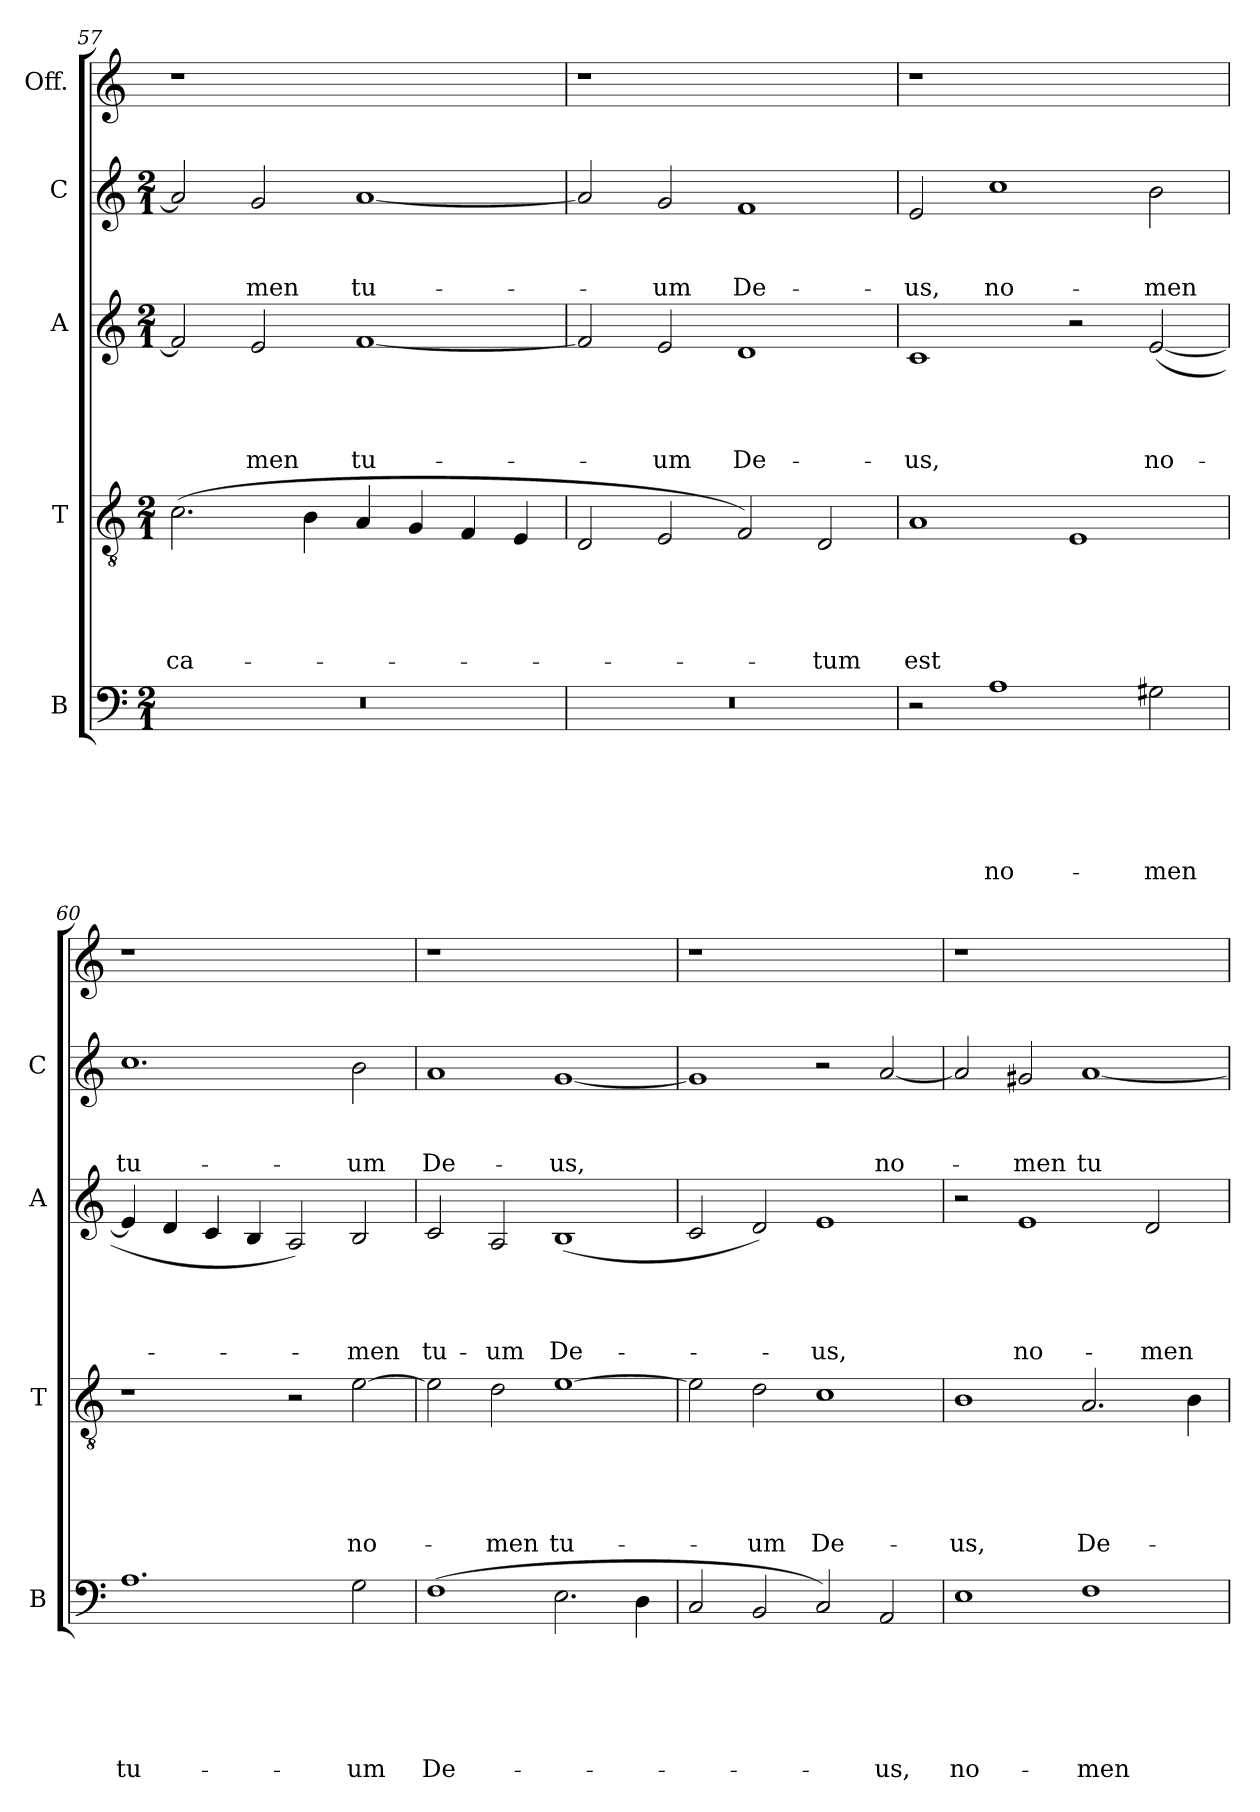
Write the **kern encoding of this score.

**kern	**text	**text	**text	**text	**text	**text	**kern	**text	**text	**text	**text	**text	**kern	**text	**text	**text	**text	**kern	**text	**text	**text	**kern
*part5	*part5	*part5	*part5	*part5	*part5	*part5	*part4	*part4	*part4	*part4	*part4	*part4	*part3	*part3	*part3	*part3	*part3	*part2	*part2	*part2	*part2	*part1
*staff5	*staff5	*staff5	*staff5	*staff5	*staff5	*staff5	*staff4	*staff4	*staff4	*staff4	*staff4	*staff4	*staff3	*staff3	*staff3	*staff3	*staff3	*staff2	*staff2	*staff2	*staff2	*staff1
*I"B	*	*	*	*	*	*	*I"T	*	*	*	*	*	*I"A	*	*	*	*	*I"C	*	*	*	*I"Off.
*I'B	*	*	*	*	*	*	*I'T	*	*	*	*	*	*I'A	*	*	*	*	*I'C	*	*	*	*
!!LO:PB:g=z
*clefF4	*	*	*	*	*	*	*clefGv2	*	*	*	*	*	*clefG2	*	*	*	*	*clefG2	*	*	*	*clefG2
*k[]	*	*	*	*	*	*	*k[]	*	*	*	*	*	*k[]	*	*	*	*	*k[]	*	*	*	*k[]
*C:	*	*	*	*	*	*	*C:	*	*	*	*	*	*C:	*	*	*	*	*C:	*	*	*	*C:
*M2/1	*	*	*	*	*	*	*M2/1	*	*	*	*	*	*M2/1	*	*	*	*	*M2/1	*	*	*	*
=57	=57	=57	=57	=57	=57	=57	=57	=57	=57	=57	=57	=57	=57	=57	=57	=57	=57	=57	=57	=57	=57	=57
!LO:N:vis=1	!	!	!	!	!	!	!	!	!	!	!	!LO:LY:b	!	!	!	!	!	!	!	!	!	!
0r	.	.	.	.	.	.	(>2.c\	.	.	.	.	-ca-	2f/]	.	.	.	.	2a/]	.	.	.	1r
!	!	!	!	!	!	!	!	!	!	!	!	!	!	!	!	!	!LO:LY:b	!	!	!	!LO:LY:b	!
.	.	.	.	.	.	.	.	.	.	.	.	.	2e/	.	.	.	-men	2g/	.	.	-men	.
.	.	.	.	.	.	.	4B\	.	.	.	.	.	.	.	.	.	.	.	.	.	.	.
!	!	!	!	!	!	!	!	!	!	!	!	!	!	!	!	!	!LO:LY:b	!	!	!	!LO:LY:b	!
.	.	.	.	.	.	.	4A/	.	.	.	.	.	[<1f	.	.	.	tu-	[<1a	.	.	tu-	1ryy
.	.	.	.	.	.	.	4G/	.	.	.	.	.	.	.	.	.	.	.	.	.	.	.
.	.	.	.	.	.	.	4F/	.	.	.	.	.	.	.	.	.	.	.	.	.	.	.
.	.	.	.	.	.	.	4E/	.	.	.	.	.	.	.	.	.	.	.	.	.	.	.
=58	=58	=58	=58	=58	=58	=58	=58	=58	=58	=58	=58	=58	=58	=58	=58	=58	=58	=58	=58	=58	=58	=58
!LO:N:vis=1	!	!	!	!	!	!	!	!	!	!	!	!	!	!	!	!	!	!	!	!	!	!
0r	.	.	.	.	.	.	2D/	.	.	.	.	.	2f/]	.	.	.	.	2a/]	.	.	.	1r
!	!	!	!	!	!	!	!	!	!	!	!	!	!	!	!	!	!LO:LY:b	!	!	!	!LO:LY:b	!
.	.	.	.	.	.	.	2E/	.	.	.	.	.	2e/	.	.	.	-um	2g/	.	.	-um	.
!	!	!	!	!	!	!	!	!	!	!	!	!	!	!	!	!	!LO:LY:b	!	!	!	!LO:LY:b	!
.	.	.	.	.	.	.	2F/)	.	.	.	.	.	1d	.	.	.	De-	1f	.	.	De-	1ryy
!	!	!	!	!	!	!	!	!	!	!	!	!LO:LY:b	!	!	!	!	!	!	!	!	!	!
.	.	.	.	.	.	.	2D/	.	.	.	.	-tum	.	.	.	.	.	.	.	.	.	.
=59	=59	=59	=59	=59	=59	=59	=59	=59	=59	=59	=59	=59	=59	=59	=59	=59	=59	=59	=59	=59	=59	=59
!	!	!	!	!	!	!	!	!	!	!	!	!LO:LY:b	!	!	!	!	!LO:LY:b	!	!	!	!LO:LY:b	!
2r	.	.	.	.	.	.	1A	.	.	.	.	est	1c	.	.	.	-us,	2e/	.	.	-us,	1r
!	!	!	!	!	!	!LO:LY:b	!	!	!	!	!	!	!	!	!	!	!	!	!	!	!LO:LY:b	!
1A	.	.	.	.	.	no-	.	.	.	.	.	.	.	.	.	.	.	1cc	.	.	no-	.
.	.	.	.	.	.	.	1E	.	.	.	.	.	2r	.	.	.	.	.	.	.	.	1ryy
!	!	!	!	!	!	!LO:LY:b	!	!	!	!	!	!	!	!	!	!	!LO:LY:b	!	!	!	!LO:LY:b	!
2G#X\	.	.	.	.	.	-men	.	.	.	.	.	.	([<2e/	.	.	.	no-	2b\	.	.	-men	.
=60	=60	=60	=60	=60	=60	=60	=60	=60	=60	=60	=60	=60	=60	=60	=60	=60	=60	=60	=60	=60	=60	=60
!	!	!	!	!	!	!LO:LY:b	!	!	!	!	!	!	!	!	!	!	!	!	!	!	!LO:LY:b	!
1.A	.	.	.	.	.	tu-	1r	.	.	.	.	.	4e/]	.	.	.	.	1.cc	.	.	tu-	1r
.	.	.	.	.	.	.	.	.	.	.	.	.	4d/	.	.	.	.	.	.	.	.	.
.	.	.	.	.	.	.	.	.	.	.	.	.	4c/	.	.	.	.	.	.	.	.	.
.	.	.	.	.	.	.	.	.	.	.	.	.	4B/	.	.	.	.	.	.	.	.	.
.	.	.	.	.	.	.	2r	.	.	.	.	.	2A/)	.	.	.	.	.	.	.	.	1ryy
!	!	!	!	!	!	!LO:LY:b	!	!	!	!	!	!LO:LY:b	!	!	!	!	!LO:LY:b	!	!	!	!LO:LY:b	!
2G\	.	.	.	.	.	-um	[>2e\	.	.	.	.	no-	2B/	.	.	.	-men	2b\	.	.	-um	.
=61	=61	=61	=61	=61	=61	=61	=61	=61	=61	=61	=61	=61	=61	=61	=61	=61	=61	=61	=61	=61	=61	=61
!	!	!	!	!	!	!LO:LY:b	!	!	!	!	!	!	!	!	!	!	!LO:LY:b	!	!	!	!LO:LY:b	!
(>1F	.	.	.	.	.	De-	2e\]	.	.	.	.	.	2c/	.	.	.	tu-	1a	.	.	De-	1r
!	!	!	!	!	!	!	!	!	!	!	!	!LO:LY:b	!	!	!	!	!LO:LY:b	!	!	!	!	!
.	.	.	.	.	.	.	2d\	.	.	.	.	-men	2A/	.	.	.	-um	.	.	.	.	.
!	!	!	!	!	!	!	!	!	!	!	!	!LO:LY:b	!	!	!	!	!LO:LY:b	!	!	!	!LO:LY:b	!
2.E\	.	.	.	.	.	.	[>1e	.	.	.	.	tu-	(>1B	.	.	.	De-	[<1g	.	.	-us,	1ryy
4D\	.	.	.	.	.	.	.	.	.	.	.	.	.	.	.	.	.	.	.	.	.	.
=62	=62	=62	=62	=62	=62	=62	=62	=62	=62	=62	=62	=62	=62	=62	=62	=62	=62	=62	=62	=62	=62	=62
2C/	.	.	.	.	.	.	2e\]	.	.	.	.	.	2c/	.	.	.	.	1g]	.	.	.	1r
!	!	!	!	!	!	!	!	!	!	!	!	!LO:LY:b	!	!	!	!	!	!	!	!	!	!
2BB/	.	.	.	.	.	.	2d\	.	.	.	.	-um	2d/)	.	.	.	.	.	.	.	.	.
!	!	!	!	!	!	!	!	!	!	!	!	!LO:LY:b	!	!	!	!	!LO:LY:b	!	!	!	!	!
2C/)	.	.	.	.	.	.	1c	.	.	.	.	De-	1e	.	.	.	-us,	2r	.	.	.	1ryy
!	!	!	!	!	!	!LO:LY:b	!	!	!	!	!	!	!	!	!	!	!	!	!	!	!LO:LY:b	!
2AA/	.	.	.	.	.	-us,	.	.	.	.	.	.	.	.	.	.	.	[<2a/	.	.	no-	.
!!LO:LB:g=z
=63	=63	=63	=63	=63	=63	=63	=63	=63	=63	=63	=63	=63	=63	=63	=63	=63	=63	=63	=63	=63	=63	=63
!	!	!	!	!	!	!LO:LY:b	!	!	!	!	!	!LO:LY:b	!	!	!	!	!	!	!	!	!	!
1E	.	.	.	.	.	no-	1B	.	.	.	.	-us,	2r	.	.	.	.	2a/]	.	.	.	1r
!	!	!	!	!	!	!	!	!	!	!	!	!	!	!	!	!	!LO:LY:b	!	!	!	!LO:LY:b	!
.	.	.	.	.	.	.	.	.	.	.	.	.	1e	.	.	.	no-	2g#X/	.	.	-men	.
!	!	!	!	!	!	!LO:LY:b	!	!	!	!	!	!LO:LY:b	!	!	!	!	!	!	!	!	!LO:LY:b	!
1F	.	.	.	.	.	-men	2.A/	.	.	.	.	De-	.	.	.	.	.	[<1a	.	.	tu-	1ryy
!	!	!	!	!	!	!	!	!	!	!	!	!	!	!	!	!	!LO:LY:b	!	!	!	!	!
.	.	.	.	.	.	.	.	.	.	.	.	.	2d/	.	.	.	-men	.	.	.	.	.
.	.	.	.	.	.	.	4B\	.	.	.	.	.	.	.	.	.	.	.	.	.	.	.
=	=	=	=	=	=	=	=	=	=	=	=	=	=	=	=	=	=	=	=	=	=	=
*-	*-	*-	*-	*-	*-	*-	*-	*-	*-	*-	*-	*-	*-	*-	*-	*-	*-	*-	*-	*-	*-	*-
